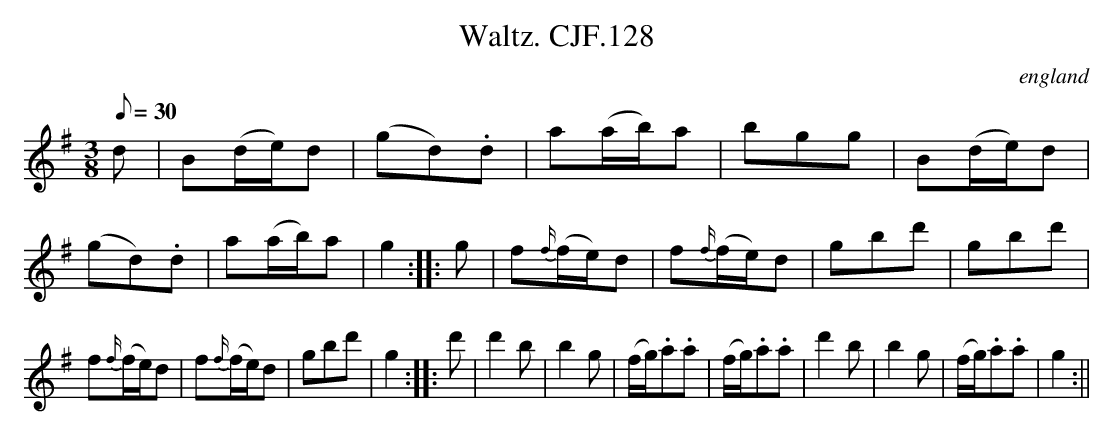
X:1
T:Waltz. CJF.128
O:england
M:3/8
L:1/8
Q:30
K:G
d|B(d/e/)d|(gd).d|a(a/b/)a|bgg|B(d/e/)d|(gd).d|\
a(a/b/)a|g2:||:g|f{f/}(f/e/)d| f{f/}(f/e/)d|gbd'|gbd'|
f{f/}(f/e/)d|f{f/}(f/e/)d|gbd'|g2:||:d'|d'2b|b2g|\
(f/g/).a.a|(f/g/).a.a|d'2b|b2g|(f/g/).a.a|g2:||
